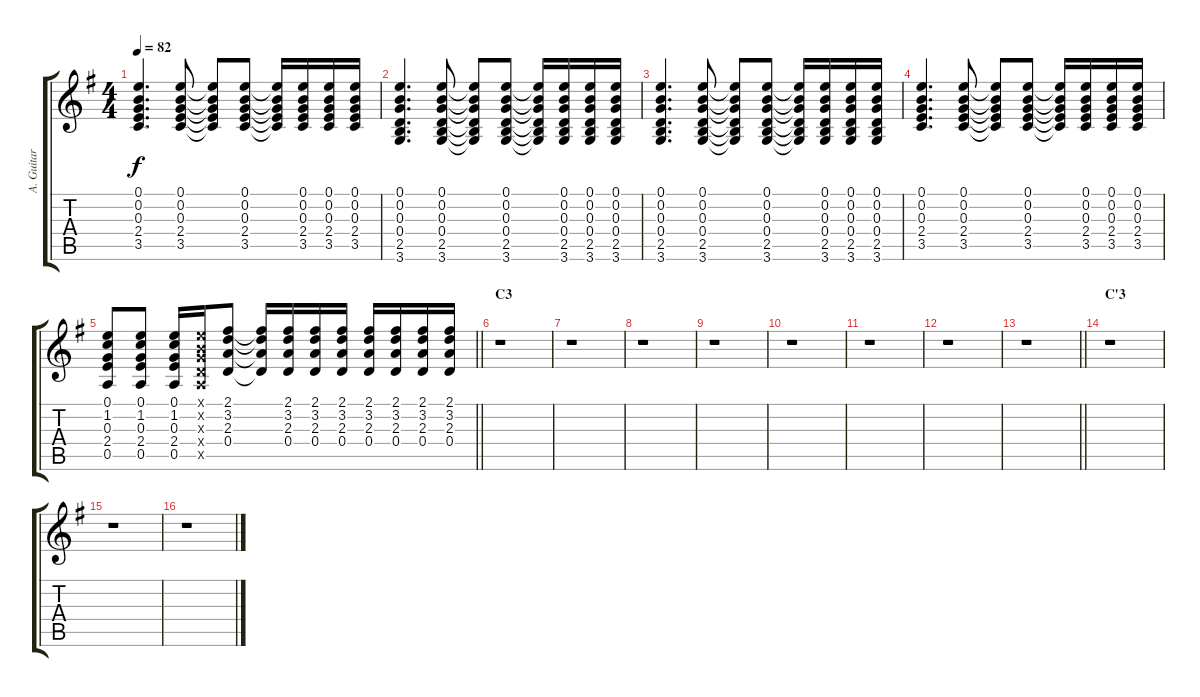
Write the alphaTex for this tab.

\track ("A. Guitar" "A. Guitar") {instrument acousticguitarsteel}
\staff {score tabs}
\tuning (E4 B3 G3 D3 A2 E2) {hide}
\ts (4 4)
\tempo 82
\clef g2
\ks g
(0.1 0.2 0.3 2.4 3.5).4{d dy f} (0.1 0.2 0.3 2.4 3.5).8 (0.1{t} 0.2{t} 0.3{t} 2.4{t} 3.5{t}).8 (0.1 0.2 0.3 2.4 3.5).8 (0.1{t} 0.2{t} 0.3{t} 2.4{t} 3.5{t}).16 (0.1 0.2 0.3 2.4 3.5).16 (0.1 0.2 0.3 2.4 3.5).16 (0.1 0.2 0.3 2.4 3.5).16 |
(0.1 0.2 0.3 0.4 2.5 3.6).4{d} (0.1 0.2 0.3 0.4 2.5 3.6).8 (0.1{t} 0.2{t} 0.3{t} 0.4{t} 2.5{t} 3.6{t}).8 (0.1 0.2 0.3 0.4 2.5 3.6).8 (0.1{t} 0.2{t} 0.3{t} 0.4{t} 2.5{t} 3.6{t}).16 (0.1 0.2 0.3 0.4 2.5 3.6).16 (0.1 0.2 0.3 0.4 2.5 3.6).16 (0.1 0.2 0.3 0.4 2.5 3.6).16 |
(0.1 0.2 0.3 0.4 2.5 3.6).4{d} (0.1 0.2 0.3 0.4 2.5 3.6).8 (0.1{t} 0.2{t} 0.3{t} 0.4{t} 2.5{t} 3.6{t}).8 (0.1 0.2 0.3 0.4 2.5 3.6).8 (0.1{t} 0.2{t} 0.3{t} 0.4{t} 2.5{t} 3.6{t}).16 (0.1 0.2 0.3 0.4 2.5 3.6).16 (0.1 0.2 0.3 0.4 2.5 3.6).16 (0.1 0.2 0.3 0.4 2.5 3.6).16 |
(0.1 0.2 0.3 2.4 3.5).4{d} (0.1 0.2 0.3 2.4 3.5).8 (0.1{t} 0.2{t} 0.3{t} 2.4{t} 3.5{t}).8 (0.1 0.2 0.3 2.4 3.5).8 (0.1{t} 0.2{t} 0.3{t} 2.4{t} 3.5{t}).16 (0.1 0.2 0.3 2.4 3.5).16 (0.1 0.2 0.3 2.4 3.5).16 (0.1 0.2 0.3 2.4 3.5).16 |
\barLineRight lightlight
(0.1 1.2 0.3 2.4 0.5).8 (0.1 1.2 0.3 2.4 0.5).8 (0.1 1.2 0.3 2.4 0.5).16 (0.1{x} 0.2{x} 0.3{x} 0.4{x} 0.5{x}).16 (2.1 3.2 2.3 0.4).8 (2.1{t} 3.2{t} 2.3{t} 0.4{t}).16 (2.1 3.2 2.3 0.4).16 (2.1 3.2 2.3 0.4).16 (2.1 3.2 2.3 0.4).16 (2.1 3.2 2.3 0.4).16 (2.1 3.2 2.3 0.4).16 (2.1 3.2 2.3 0.4).16 (2.1 3.2 2.3 0.4).16 |
\section ("" "C3")
r.1 |
r.1 |
r.1 |
r.1 |
r.1 |
r.1 |
r.1 |
\barLineRight lightlight
r.1 |
\section ("" "C'3")
r.1 |
r.1 |
r.1
